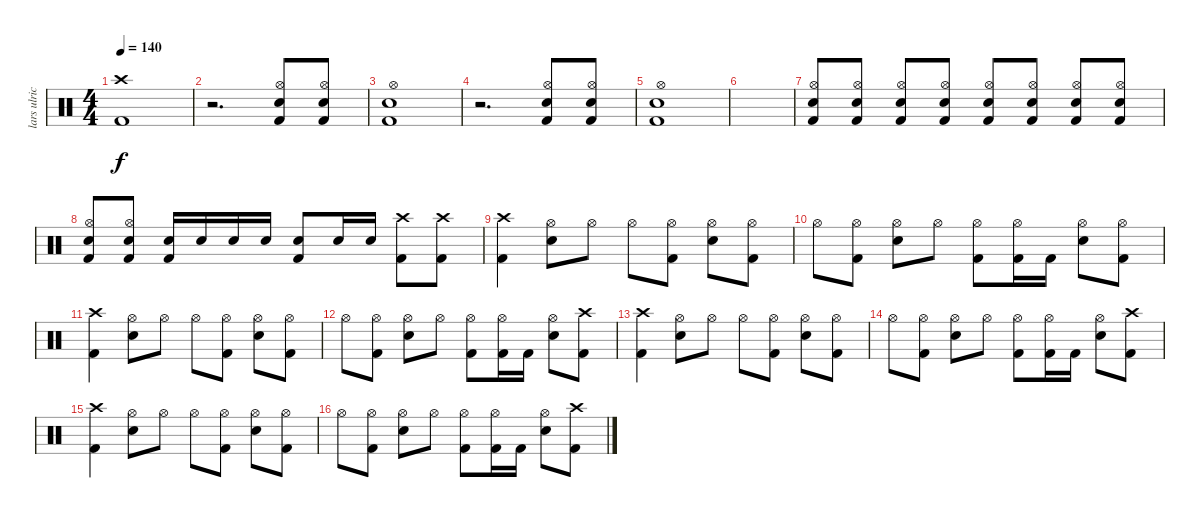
\track ("lars ulrich" "lars ulric") {instrument percussion}
\staff {score}
\articulation defaults
\ts (4 4)
\tempo 140
\clef neutral
\ks c
("Crash high (hit)" "Kick (hit) 2").1{dy f} |
r.2{d} ("Hi-Hat (open)" "Electric Snare (hit)" "Kick (hit) 2").8 ("Hi-Hat (open)" "Electric Snare (hit)" "Kick (hit) 2").8 |
("Hi-Hat (open)" "Electric Snare (hit)" "Kick (hit) 2").1 |
r.2{d} ("Hi-Hat (open)" "Electric Snare (hit)" "Kick (hit) 2").8 ("Hi-Hat (open)" "Electric Snare (hit)" "Kick (hit) 2").8 |
("Hi-Hat (open)" "Electric Snare (hit)" "Kick (hit) 2").1 |
|
("Hi-Hat (open)" "Electric Snare (hit)" "Kick (hit) 2").8 ("Hi-Hat (open)" "Electric Snare (hit)" "Kick (hit) 2").8 ("Hi-Hat (open)" "Electric Snare (hit)" "Kick (hit) 2").8 ("Hi-Hat (open)" "Electric Snare (hit)" "Kick (hit) 2").8 ("Hi-Hat (open)" "Electric Snare (hit)" "Kick (hit) 2").8 ("Hi-Hat (open)" "Electric Snare (hit)" "Kick (hit) 2").8 ("Hi-Hat (open)" "Electric Snare (hit)" "Kick (hit) 2").8 ("Hi-Hat (open)" "Electric Snare (hit)" "Kick (hit) 2").8 |
("Hi-Hat (open)" "Electric Snare (hit)" "Kick (hit) 2").8 ("Hi-Hat (open)" "Electric Snare (hit)" "Kick (hit) 2").8 ("Electric Snare (hit)" "Kick (hit) 2").16 "Electric Snare (hit)".16 "Electric Snare (hit)".16 "Electric Snare (hit)".16 ("Electric Snare (hit)" "Kick (hit) 2").8 "Electric Snare (hit)".16 "Electric Snare (hit)".16 ("Crash high (hit)" "Kick (hit) 2").8 ("Crash high (hit)" "Kick (hit) 2").8 |
("Crash high (hit)" "Kick (hit) 2").4 ("Hi-Hat (open)" "Electric Snare (hit)").8 "Hi-Hat (open)".8 "Hi-Hat (open)".8 ("Hi-Hat (open)" "Kick (hit) 2").8 ("Hi-Hat (open)" "Electric Snare (hit)").8 ("Hi-Hat (open)" "Kick (hit) 2").8 |
"Hi-Hat (open)".8 ("Hi-Hat (open)" "Kick (hit) 2").8 ("Hi-Hat (open)" "Electric Snare (hit)").8 "Hi-Hat (open)".8 ("Hi-Hat (open)" "Kick (hit) 2").8 ("Hi-Hat (open)" "Kick (hit) 2").16 "Kick (hit) 2".16 ("Hi-Hat (open)" "Electric Snare (hit)").8 ("Hi-Hat (open)" "Kick (hit) 2").8 |
("Crash high (hit)" "Kick (hit) 2").4 ("Hi-Hat (open)" "Electric Snare (hit)").8 "Hi-Hat (open)".8 "Hi-Hat (open)".8 ("Hi-Hat (open)" "Kick (hit) 2").8 ("Hi-Hat (open)" "Electric Snare (hit)").8 ("Hi-Hat (open)" "Kick (hit) 2").8 |
"Hi-Hat (open)".8 ("Hi-Hat (open)" "Kick (hit) 2").8 ("Hi-Hat (open)" "Electric Snare (hit)").8 "Hi-Hat (open)".8 ("Hi-Hat (open)" "Kick (hit) 2").8 ("Hi-Hat (open)" "Kick (hit) 2").16 "Kick (hit) 2".16 ("Hi-Hat (open)" "Electric Snare (hit)").8 ("Crash high (hit)" "Kick (hit) 2").8 |
("Crash high (hit)" "Kick (hit) 2").4 ("Hi-Hat (open)" "Electric Snare (hit)").8 "Hi-Hat (open)".8 "Hi-Hat (open)".8 ("Hi-Hat (open)" "Kick (hit) 2").8 ("Hi-Hat (open)" "Electric Snare (hit)").8 ("Hi-Hat (open)" "Kick (hit) 2").8 |
"Hi-Hat (open)".8 ("Hi-Hat (open)" "Kick (hit) 2").8 ("Hi-Hat (open)" "Electric Snare (hit)").8 "Hi-Hat (open)".8 ("Hi-Hat (open)" "Kick (hit) 2").8 ("Hi-Hat (open)" "Kick (hit) 2").16 "Kick (hit) 2".16 ("Hi-Hat (open)" "Electric Snare (hit)").8 ("Crash high (hit)" "Kick (hit) 2").8 |
("Crash high (hit)" "Kick (hit) 2").4 ("Hi-Hat (open)" "Electric Snare (hit)").8 "Hi-Hat (open)".8 "Hi-Hat (open)".8 ("Hi-Hat (open)" "Kick (hit) 2").8 ("Hi-Hat (open)" "Electric Snare (hit)").8 ("Hi-Hat (open)" "Kick (hit) 2").8 |
"Hi-Hat (open)".8 ("Hi-Hat (open)" "Kick (hit) 2").8 ("Hi-Hat (open)" "Electric Snare (hit)").8 "Hi-Hat (open)".8 ("Hi-Hat (open)" "Kick (hit) 2").8 ("Hi-Hat (open)" "Kick (hit) 2").16 "Kick (hit) 2".16 ("Hi-Hat (open)" "Electric Snare (hit)").8 ("Crash high (hit)" "Kick (hit) 2").8
